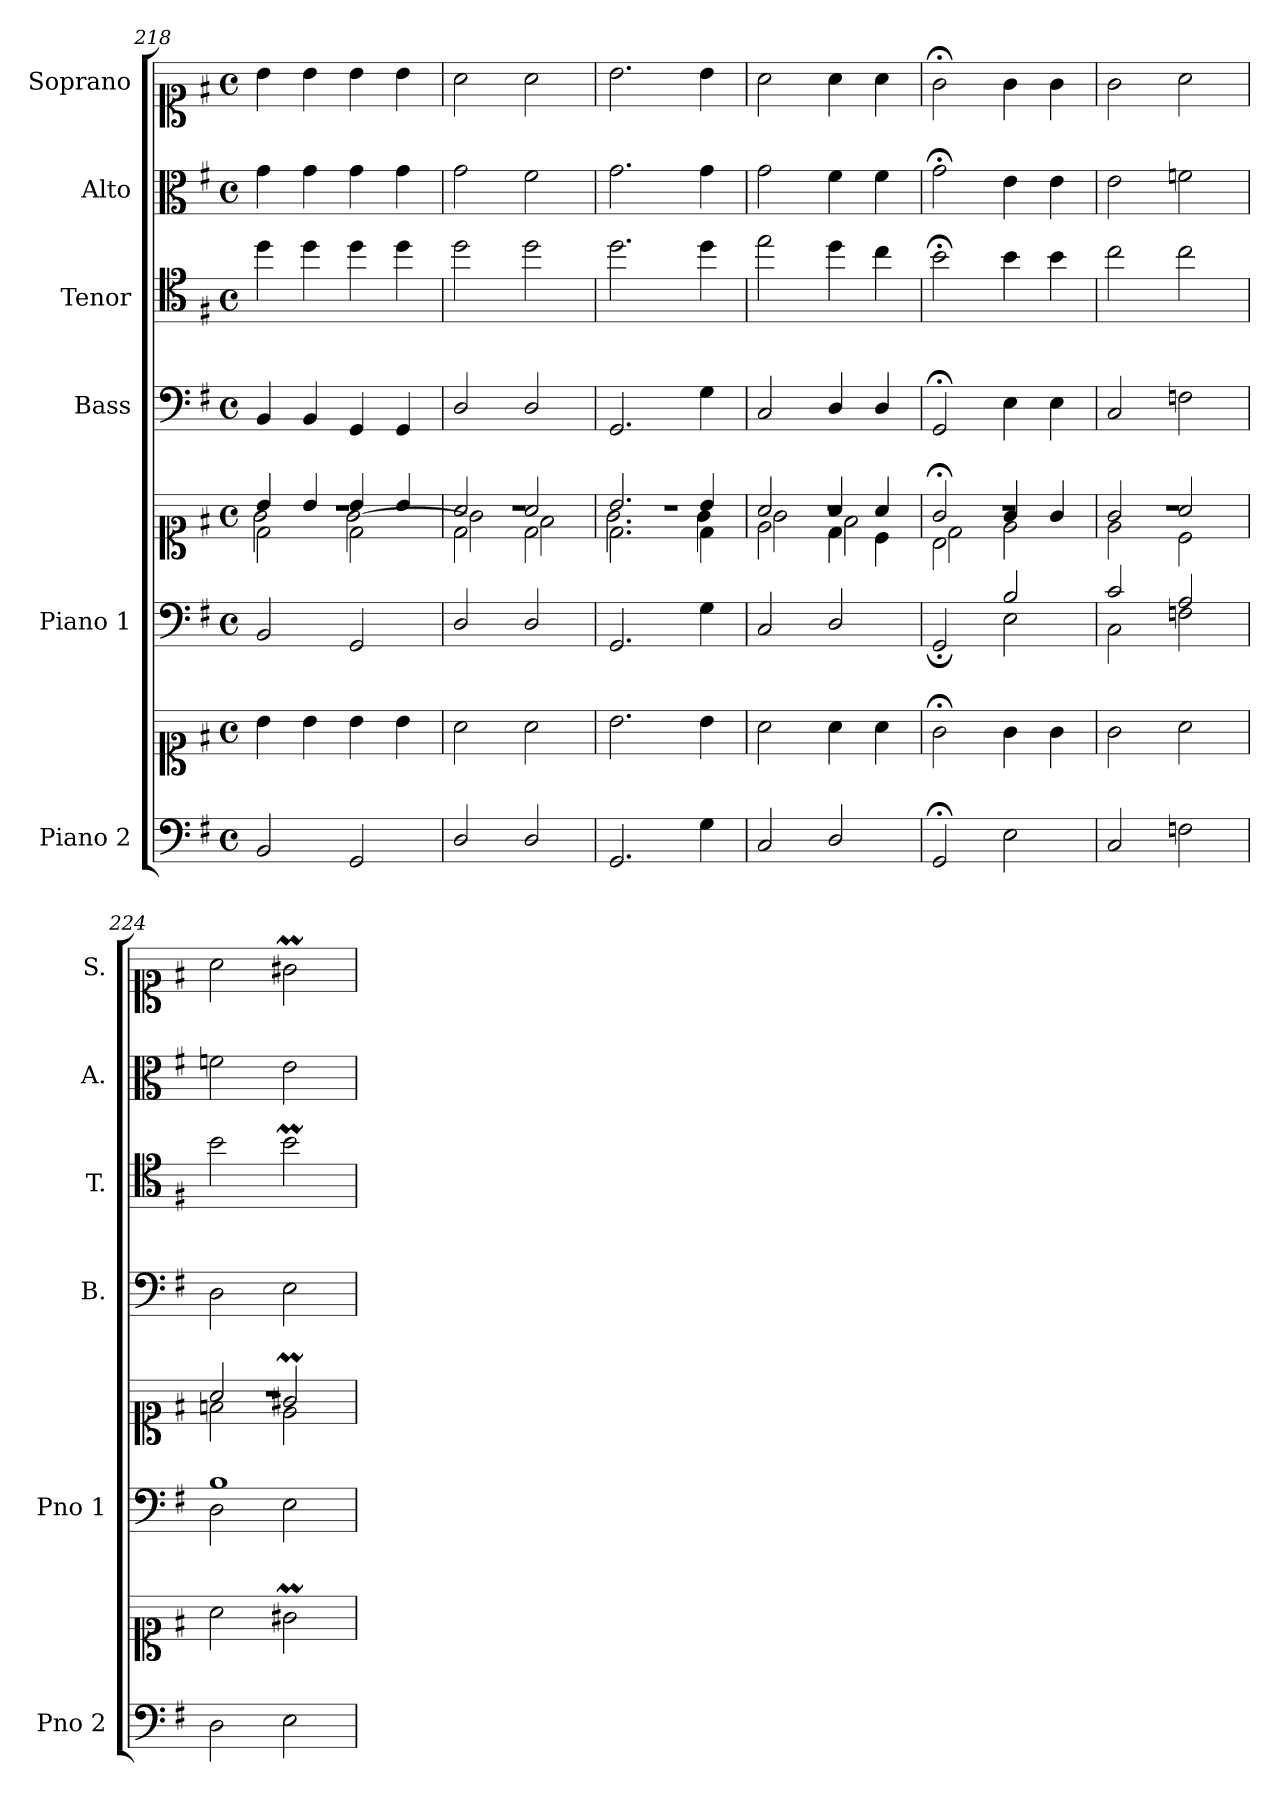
**kern	**kern	**kern	**kern	**kern	**kern	**kern	**kern
*part6	*part6	*part5	*part5	*part4	*part3	*part2	*part1
*staff8	*staff7	*staff6	*staff5	*staff4	*staff3	*staff2	*staff1
*I"Piano 2	*	*I"Piano 1	*	*I"Bass	*I"Tenor	*I"Alto	*I"Soprano
*I'Pno 2	*	*I'Pno 1	*	*I'B.	*I'T.	*I'A.	*I'S.
*clefF4	*clefC1	*clefF4	*clefC1	*clefF4	*clefC4	*clefC3	*clefC1
*	*	*	*	*	*ITrd7c12	*	*
*k[f#]	*k[f#]	*k[f#]	*k[f#]	*k[f#]	*k[f#]	*k[f#]	*k[f#]
*G:	*G:	*G:	*G:	*G:	*G:	*G:	*G:
*M4/4	*M4/4	*M4/4	*M4/4	*M4/4	*M4/4	*M4/4	*M4/4
*met(c)	*met(c)	*met(c)	*met(c)	*met(c)	*met(c)	*met(c)	*met(c)
=218	=218	=218	=218	=218	=218	=218	=218
*	*	*	*^	*	*	*	*
*	*	*	*	*^	*	*	*	*
*	*	*	*	*	*^	*	*	*	*
2BB/	4b\	2BB/	4b/	2d\	2g\	1r	4BB/	4d\	4g\	4b\
.	4b\	.	4b/	.	.	.	4BB/	4d\	4g\	4b\
2GG/	4b\	2GG/	4b/	2d\	[<2g\	.	4GG/	4d\	4g\	4b\
.	4b\	.	4b/	.	.	.	4GG/	4d\	4g\	4b\
=219	=219	=219	=219	=219	=219	=219	=219	=219	=219	=219
2D/	2a\	2D/	2a/	2d\	2g\]	1r	2D/	2d\	2g\	2a\
2D/	2a\	2D/	2a/	2d\	2f#\	.	2D/	2d\	2f#\	2a\
=220	=220	=220	=220	=220	=220	=220	=220	=220	=220	=220
2.GG/	2.b\	2.GG/	2.b/	2.d\	2.g\	1r	2.GG/	2.d\	2.g\	2.b\
4G\	4b\	4G\	4b/	4d\	4g\	.	4G\	4d\	4g\	4b\
=221	=221	=221	=221	=221	=221	=221	=221	=221	=221	=221
2C/	2a\	2C/	2a/	2e\	2g\	1r	2C/	2e\	2g\	2a\
2D/	4a\	2D/	4a/	4d\	2f#\	.	4D/	4d\	4f#\	4a\
.	4a\	.	4a/	4c\	.	.	4D/	4c\	4f#\	4a\
=222	=222	=222	=222	=222	=222	=222	=222	=222	=222	=222
*	*	*^	*	*	*	*	*	*	*	*
2GG;/	2g;<\	2ryy	2GG;/	2g;</	2B\	2d\	1r	2GG;</	2B;<\	2g;<\	2g;<\
2E\	4g\	2B/	2E\	4g/	2ryy	2e\	.	4E\	4B\	4e\	4g\
.	4g\	.	.	4g/	.	.	.	4E\	4B\	4e\	4g\
*	*	*	*	*	*	*v	*v	*	*	*	*
=223	=223	=223	=223	=223	=223	=223	=223	=223	=223	=223
2C/	2g\	2c/	2C\	2g/	2e\	1r	2C/	2c\	2e\	2g\
2Fn\	2a\	2A/	2Fn\	2a/	2c\	.	2Fn\	2c\	2fn\	2a\
=224	=224	=224	=224	=224	=224	=224	=224	=224	=224	=224
2D\	2a\	1B/	2D\	2a/	2fn\	1r	2D\	2B\	2fn\	2a\
2E\	2g#Xm\	.	2E\	2g#Xm/	2e\	.	2E\	2Bm\	2e\	2g#Xm\
*	*	*v	*v	*	*	*	*	*	*	*
*	*	*	*v	*v	*v	*	*	*	*
=	=	=	=	=	=	=	=
*-	*-	*-	*-	*-	*-	*-	*-
